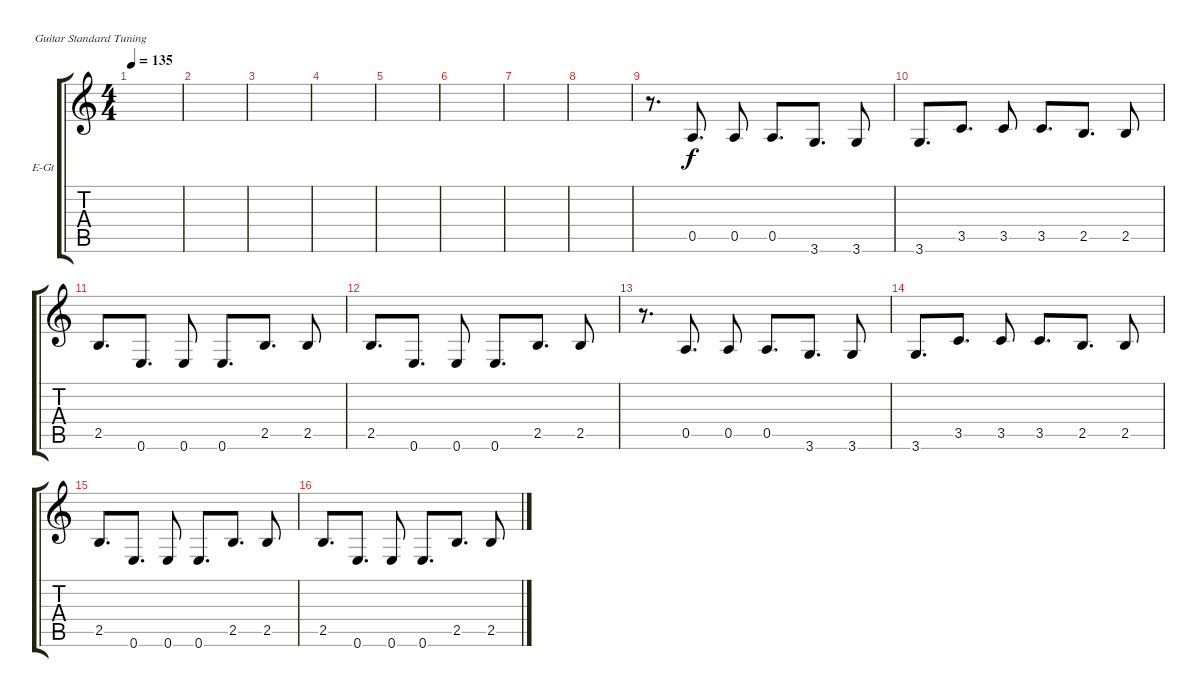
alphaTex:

\defaultSystemsLayout 4
\bracketExtendMode groupsimilarinstruments
\firstSystemTrackNameOrientation horizontal
\otherSystemsTrackNameOrientation horizontal
\track ("Cook - OD" "E-Gt") {instrument electricguitarclean}
\staff {score tabs}
\tuning (E4 B3 G3 D3 A2 E2)
\ts (4 4)
\tempo 135
\clef g2
\ks c
|
|
|
|
|
|
|
|
r.8{d} 0.5.8{d} 0.5.8 0.5.8{d} 3.6.8{d} 3.6.8 |
3.6.8{d} 3.5.8{d} 3.5.8 3.5.8{d} 2.5.8{d} 2.5.8 |
2.5.8{d} 0.6.8{d} 0.6.8 0.6.8{d} 2.5.8{d} 2.5.8 |
2.5.8{d} 0.6.8{d} 0.6.8 0.6.8{d} 2.5.8{d} 2.5.8 |
r.8{d} 0.5.8{d} 0.5.8 0.5.8{d} 3.6.8{d} 3.6.8 |
3.6.8{d} 3.5.8{d} 3.5.8 3.5.8{d} 2.5.8{d} 2.5.8 |
2.5.8{d} 0.6.8{d} 0.6.8 0.6.8{d} 2.5.8{d} 2.5.8 |
2.5.8{d} 0.6.8{d} 0.6.8 0.6.8{d} 2.5.8{d} 2.5.8
